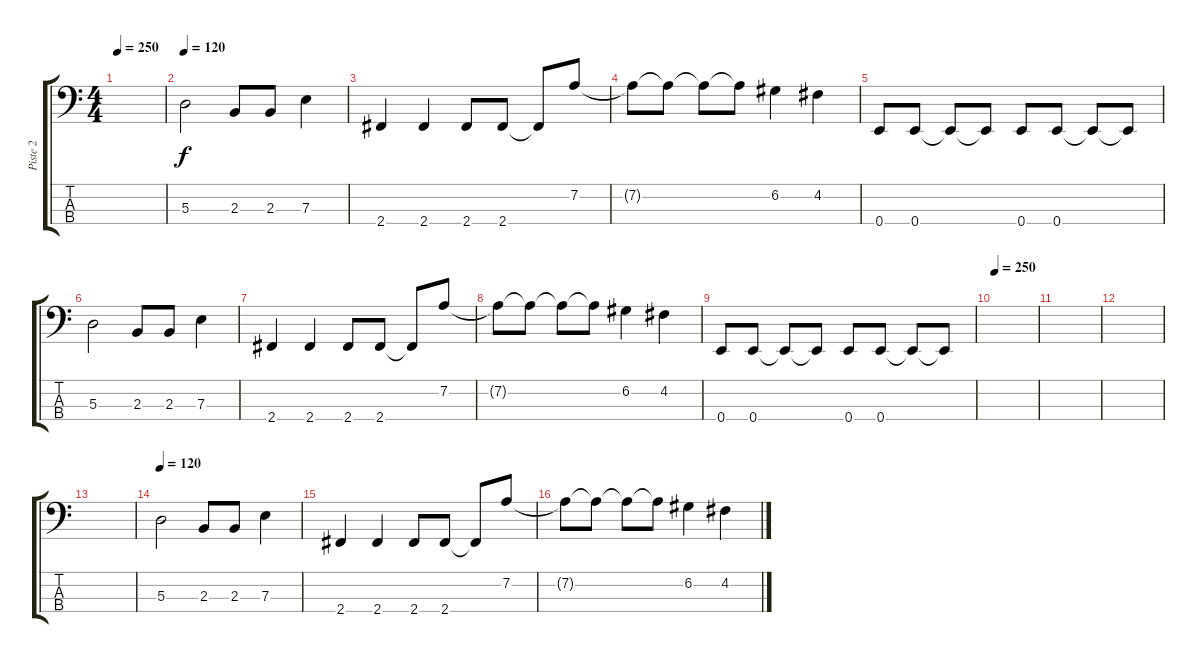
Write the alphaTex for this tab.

\track ("Piste 2" "Piste 2") {instrument electricbassfinger}
\staff {score tabs}
\tuning (G2 D2 A1 E1) {hide}
\ts (4 4)
\tempo 250
\clef f4
\ks c
|
\tempo 120
5.3.2 2.3.8 2.3.8 7.3.4 |
2.4.4 2.4.4 2.4.8 2.4.8 2.4{t}.8 7.2.8 |
7.2{t}.8 7.2{t}.8 7.2{t}.8 7.2{t}.8 6.2.4 4.2.4 |
0.4.8 0.4.8 0.4{t}.8 0.4{t}.8 0.4.8 0.4.8 0.4{t}.8 0.4{t}.8 |
5.3.2 2.3.8 2.3.8 7.3.4 |
2.4.4 2.4.4 2.4.8 2.4.8 2.4{t}.8 7.2.8 |
7.2{t}.8 7.2{t}.8 7.2{t}.8 7.2{t}.8 6.2.4 4.2.4 |
0.4.8 0.4.8 0.4{t}.8 0.4{t}.8 0.4.8 0.4.8 0.4{t}.8 0.4{t}.8 |
\tempo 250
|
|
|
|
\tempo 120
5.3.2 2.3.8 2.3.8 7.3.4 |
2.4.4 2.4.4 2.4.8 2.4.8 2.4{t}.8 7.2.8 |
7.2{t}.8 7.2{t}.8 7.2{t}.8 7.2{t}.8 6.2.4 4.2.4
